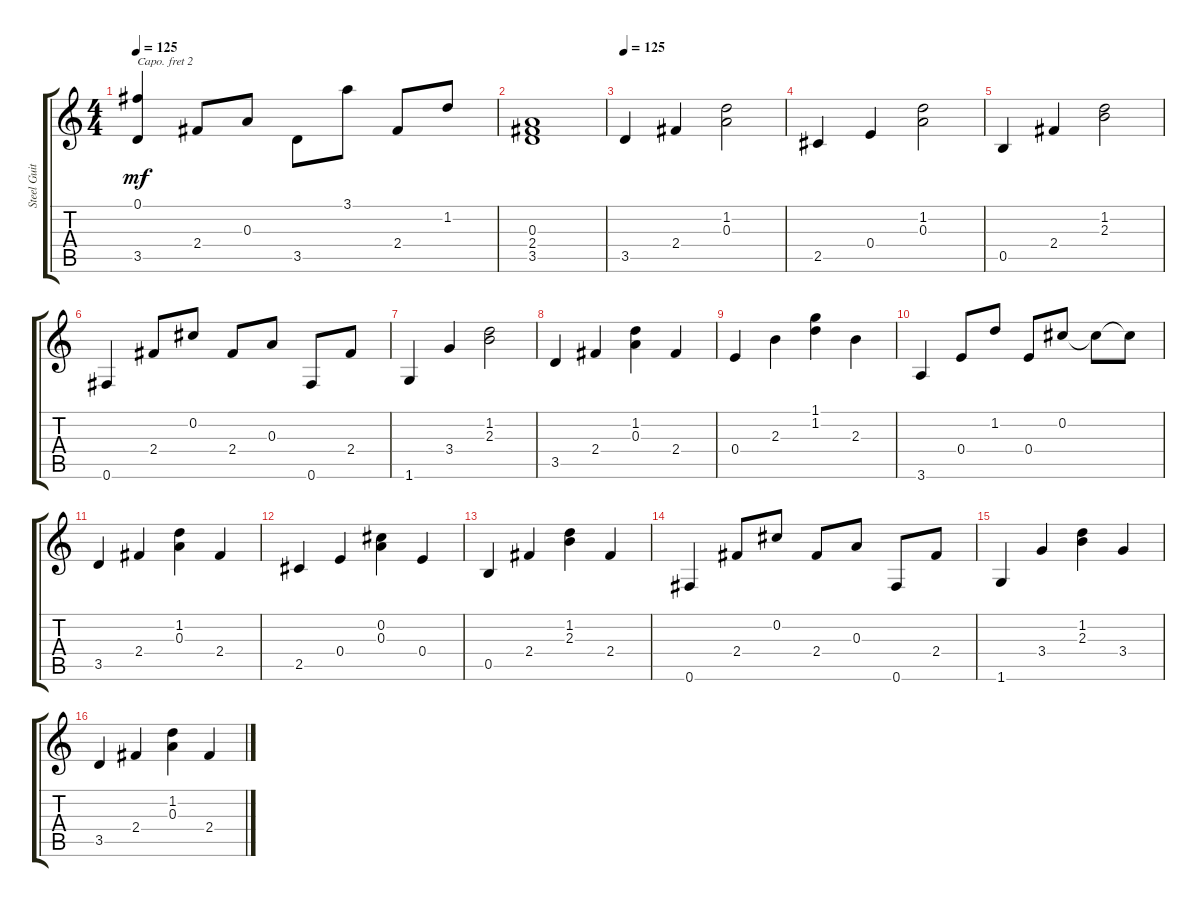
\track ("Steel Guitar" "Steel Guit") {instrument acousticguitarsteel}
\staff {score tabs}
\capo 2
\tuning (E4 B3 G3 D3 A2 E2) {hide}
\ts (4 4)
\tempo 125
\clef g2
\ks c
(0.1 3.5).4{dy mf instrument acousticguitarsteel} 2.4.8 0.3.8 3.5.8 3.1.8 2.4.8 1.2.8 |
(0.3 2.4 3.5).1 |
\tempo 125
3.5.4 2.4.4 (1.2 0.3).2 |
2.5.4 0.4.4 (1.2 0.3).2 |
0.5.4 2.4.4 (1.2 2.3).2 |
0.6.4 2.4.8 0.2.8 2.4.8 0.3.8 0.6.8 2.4.8 |
1.6.4 3.4.4 (1.2 2.3).2 |
3.5.4 2.4.4 (1.2 0.3).4 2.4.4 |
0.4.4 2.3.4 (1.1 1.2).4 2.3.4 |
3.6.4 0.4.8 1.2.8 0.4.8 0.2.8 0.2{t}.8 0.2{t}.8 |
3.5.4 2.4.4 (1.2 0.3).4 2.4.4 |
2.5.4 0.4.4 (0.2 0.3).4 0.4.4 |
0.5.4 2.4.4 (1.2 2.3).4 2.4.4 |
0.6.4 2.4.8 0.2.8 2.4.8 0.3.8 0.6.8 2.4.8 |
1.6.4 3.4.4 (1.2 2.3).4 3.4.4 |
3.5.4 2.4.4 (1.2 0.3).4 2.4.4
